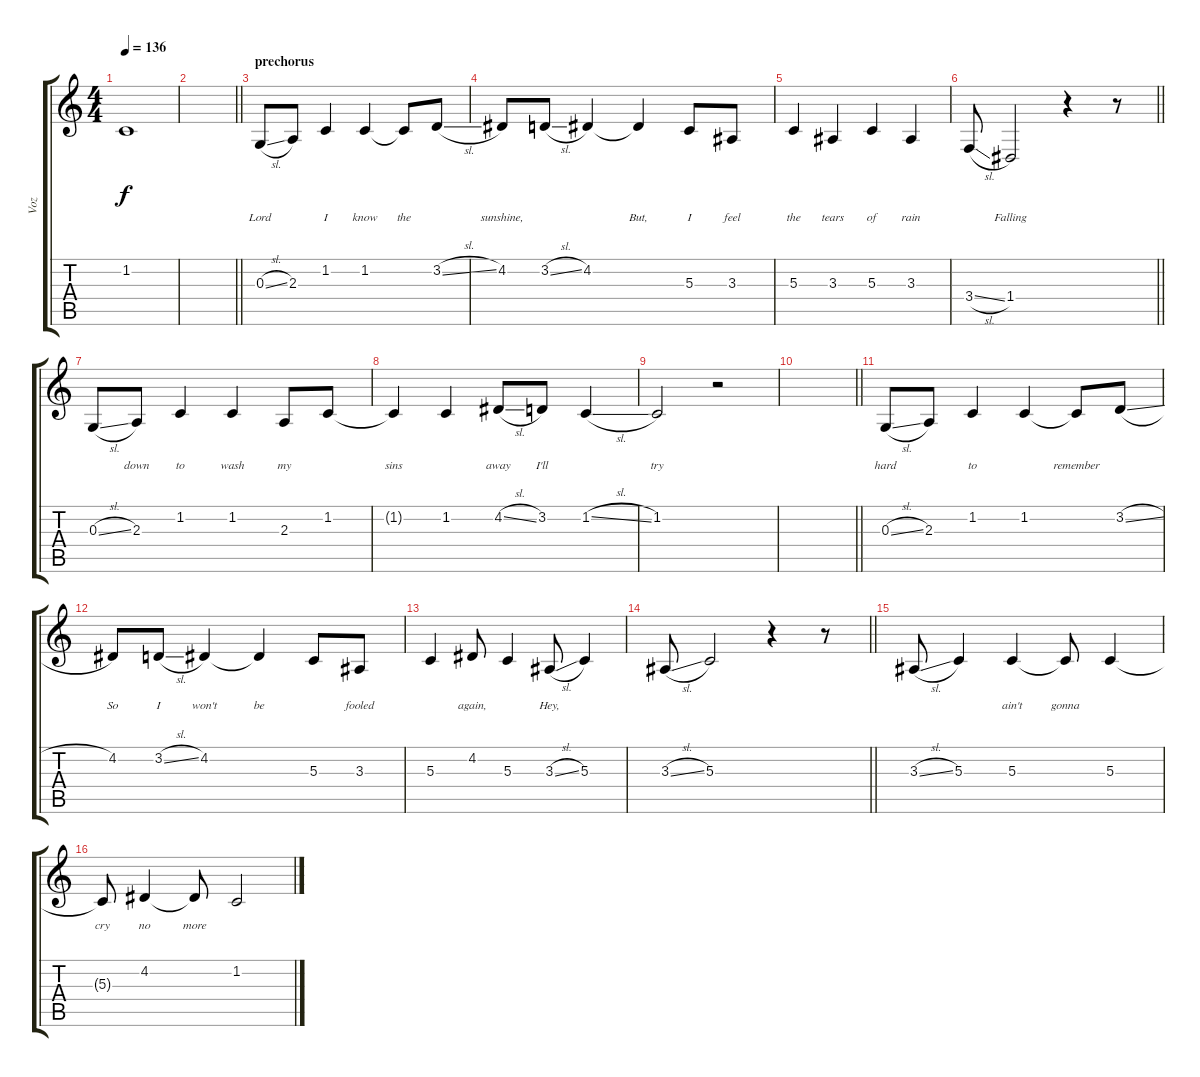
\track ("Voz" "Voz") {instrument shakuhachi}
\staff {score tabs}
\tuning (E4 B3 G3 D3 A2 E2) {hide}
\ts (4 4)
\tempo 136
\clef g2
\ks c
1.2.1{dy f} |
\barLineRight lightlight
|
\section ("" "prechorus")
0.3{sl}.8{lyrics (0 "") lyrics (1 "Lord") lyrics (2 "") lyrics (3 "") lyrics (4 "")} 2.3.8{lyrics (0 "") lyrics (1 "") lyrics (2 "") lyrics (3 "") lyrics (4 "")} 1.2.4{lyrics (0 "") lyrics (1 "I") lyrics (2 "") lyrics (3 "") lyrics (4 "")} 1.2.4{lyrics (0 "") lyrics (1 "know") lyrics (2 "") lyrics (3 "") lyrics (4 "")} 1.2{t}.8{lyrics (0 "") lyrics (1 "the") lyrics (2 "") lyrics (3 "") lyrics (4 "")} 3.2{sl}.8{lyrics (0 "") lyrics (1 "") lyrics (2 "") lyrics (3 "") lyrics (4 "")} |
4.2.8{lyrics (0 "") lyrics (1 "sunshine,") lyrics (2 "") lyrics (3 "") lyrics (4 "")} 3.2{sl}.8{lyrics (0 "") lyrics (1 "") lyrics (2 "") lyrics (3 "") lyrics (4 "")} 4.2.4{lyrics (0 "") lyrics (1 "") lyrics (2 "") lyrics (3 "") lyrics (4 "")} 4.2{t}.4{lyrics (0 "") lyrics (1 "But,") lyrics (2 "") lyrics (3 "") lyrics (4 "")} 5.3.8{lyrics (0 "") lyrics (1 "I") lyrics (2 "") lyrics (3 "") lyrics (4 "")} 3.3.8{lyrics (0 "") lyrics (1 "feel") lyrics (2 "") lyrics (3 "") lyrics (4 "")} |
5.3.4{lyrics (0 "") lyrics (1 "the") lyrics (2 "") lyrics (3 "") lyrics (4 "")} 3.3.4{lyrics (0 "") lyrics (1 "tears") lyrics (2 "") lyrics (3 "") lyrics (4 "")} 5.3.4{lyrics (0 "") lyrics (1 "of") lyrics (2 "") lyrics (3 "") lyrics (4 "")} 3.3.4{lyrics (0 "") lyrics (1 "rain") lyrics (2 "") lyrics (3 "") lyrics (4 "")} |
\barLineRight lightlight
3.4{sl}.8{lyrics (0 "") lyrics (1 "") lyrics (2 "") lyrics (3 "") lyrics (4 "")} 1.4.2{lyrics (0 "") lyrics (1 "Falling") lyrics (2 "") lyrics (3 "") lyrics (4 "")} r.4 r.8 |
0.3{sl}.8{lyrics (0 "") lyrics (1 "") lyrics (2 "") lyrics (3 "") lyrics (4 "")} 2.3.8{lyrics (0 "") lyrics (1 "down") lyrics (2 "") lyrics (3 "") lyrics (4 "")} 1.2.4{lyrics (0 "") lyrics (1 "to") lyrics (2 "") lyrics (3 "") lyrics (4 "")} 1.2.4{lyrics (0 "") lyrics (1 "wash") lyrics (2 "") lyrics (3 "") lyrics (4 "")} 2.3.8{lyrics (0 "") lyrics (1 "my") lyrics (2 "") lyrics (3 "") lyrics (4 "")} 1.2.8{lyrics (0 "") lyrics (1 "") lyrics (2 "") lyrics (3 "") lyrics (4 "")} |
1.2{t}.4{lyrics (0 "") lyrics (1 "sins") lyrics (2 "") lyrics (3 "") lyrics (4 "")} 1.2.4{lyrics (0 "") lyrics (1 "") lyrics (2 "") lyrics (3 "") lyrics (4 "")} 4.2{sl}.8{lyrics (0 "") lyrics (1 "away") lyrics (2 "") lyrics (3 "") lyrics (4 "")} 3.2.8{lyrics (0 "") lyrics (1 "I'll") lyrics (2 "") lyrics (3 "") lyrics (4 "")} 1.2{sl}.4{lyrics (0 "") lyrics (1 "") lyrics (2 "") lyrics (3 "") lyrics (4 "")} |
1.2.2{lyrics (0 "") lyrics (1 "try") lyrics (2 "") lyrics (3 "") lyrics (4 "")} r.2 |
\barLineRight lightlight
|
0.3{sl}.8{lyrics (0 "") lyrics (1 "hard") lyrics (2 "") lyrics (3 "") lyrics (4 "")} 2.3.8{lyrics (0 "") lyrics (1 "") lyrics (2 "") lyrics (3 "") lyrics (4 "")} 1.2.4{lyrics (0 "") lyrics (1 "to") lyrics (2 "") lyrics (3 "") lyrics (4 "")} 1.2.4{lyrics (0 "") lyrics (1 "") lyrics (2 "") lyrics (3 "") lyrics (4 "")} 1.2{t}.8{lyrics (0 "") lyrics (1 "remember") lyrics (2 "") lyrics (3 "") lyrics (4 "")} 3.2{sl}.8{lyrics (0 "") lyrics (1 "") lyrics (2 "") lyrics (3 "") lyrics (4 "")} |
4.2.8{lyrics (0 "") lyrics (1 "So") lyrics (2 "") lyrics (3 "") lyrics (4 "")} 3.2{sl}.8{lyrics (0 "") lyrics (1 "I") lyrics (2 "") lyrics (3 "") lyrics (4 "")} 4.2.4{lyrics (0 "") lyrics (1 "won't") lyrics (2 "") lyrics (3 "") lyrics (4 "")} 4.2{t}.4{lyrics (0 "") lyrics (1 "be") lyrics (2 "") lyrics (3 "") lyrics (4 "")} 5.3.8{lyrics (0 "") lyrics (1 "") lyrics (2 "") lyrics (3 "") lyrics (4 "")} 3.3.8{lyrics (0 "") lyrics (1 "fooled") lyrics (2 "") lyrics (3 "") lyrics (4 "")} |
5.3.4{lyrics (0 "") lyrics (1 "") lyrics (2 "") lyrics (3 "") lyrics (4 "")} 4.2.8{lyrics (0 "") lyrics (1 "again,") lyrics (2 "") lyrics (3 "") lyrics (4 "")} 5.3.4{lyrics (0 "") lyrics (1 "") lyrics (2 "") lyrics (3 "") lyrics (4 "")} 3.3{sl}.8{lyrics (0 "") lyrics (1 "Hey,") lyrics (2 "") lyrics (3 "") lyrics (4 "")} 5.3.4{lyrics (0 "") lyrics (1 "") lyrics (2 "") lyrics (3 "") lyrics (4 "")} |
\barLineRight lightlight
3.3{sl}.8{lyrics (0 "") lyrics (1 "") lyrics (2 "") lyrics (3 "") lyrics (4 "")} 5.3.2{lyrics (0 "") lyrics (1 "") lyrics (2 "") lyrics (3 "") lyrics (4 "")} r.4 r.8 |
3.3{sl}.8{lyrics (0 "") lyrics (1 "") lyrics (2 "") lyrics (3 "") lyrics (4 "")} 5.3.4{lyrics (0 "") lyrics (1 "") lyrics (2 "") lyrics (3 "") lyrics (4 "")} 5.3.4{lyrics (0 "") lyrics (1 "ain't") lyrics (2 "") lyrics (3 "") lyrics (4 "")} 5.3{t}.8{lyrics (0 "") lyrics (1 "gonna") lyrics (2 "") lyrics (3 "") lyrics (4 "")} 5.3.4{lyrics (0 "") lyrics (1 "") lyrics (2 "") lyrics (3 "") lyrics (4 "")} |
5.3{t}.8{lyrics (0 "") lyrics (1 "cry") lyrics (2 "") lyrics (3 "") lyrics (4 "")} 4.2.4{lyrics (0 "") lyrics (1 "no") lyrics (2 "") lyrics (3 "") lyrics (4 "")} 4.2{t}.8{lyrics (0 "") lyrics (1 "more") lyrics (2 "") lyrics (3 "") lyrics (4 "")} 1.2.2{lyrics (0 "") lyrics (1 "") lyrics (2 "") lyrics (3 "") lyrics (4 "")}
